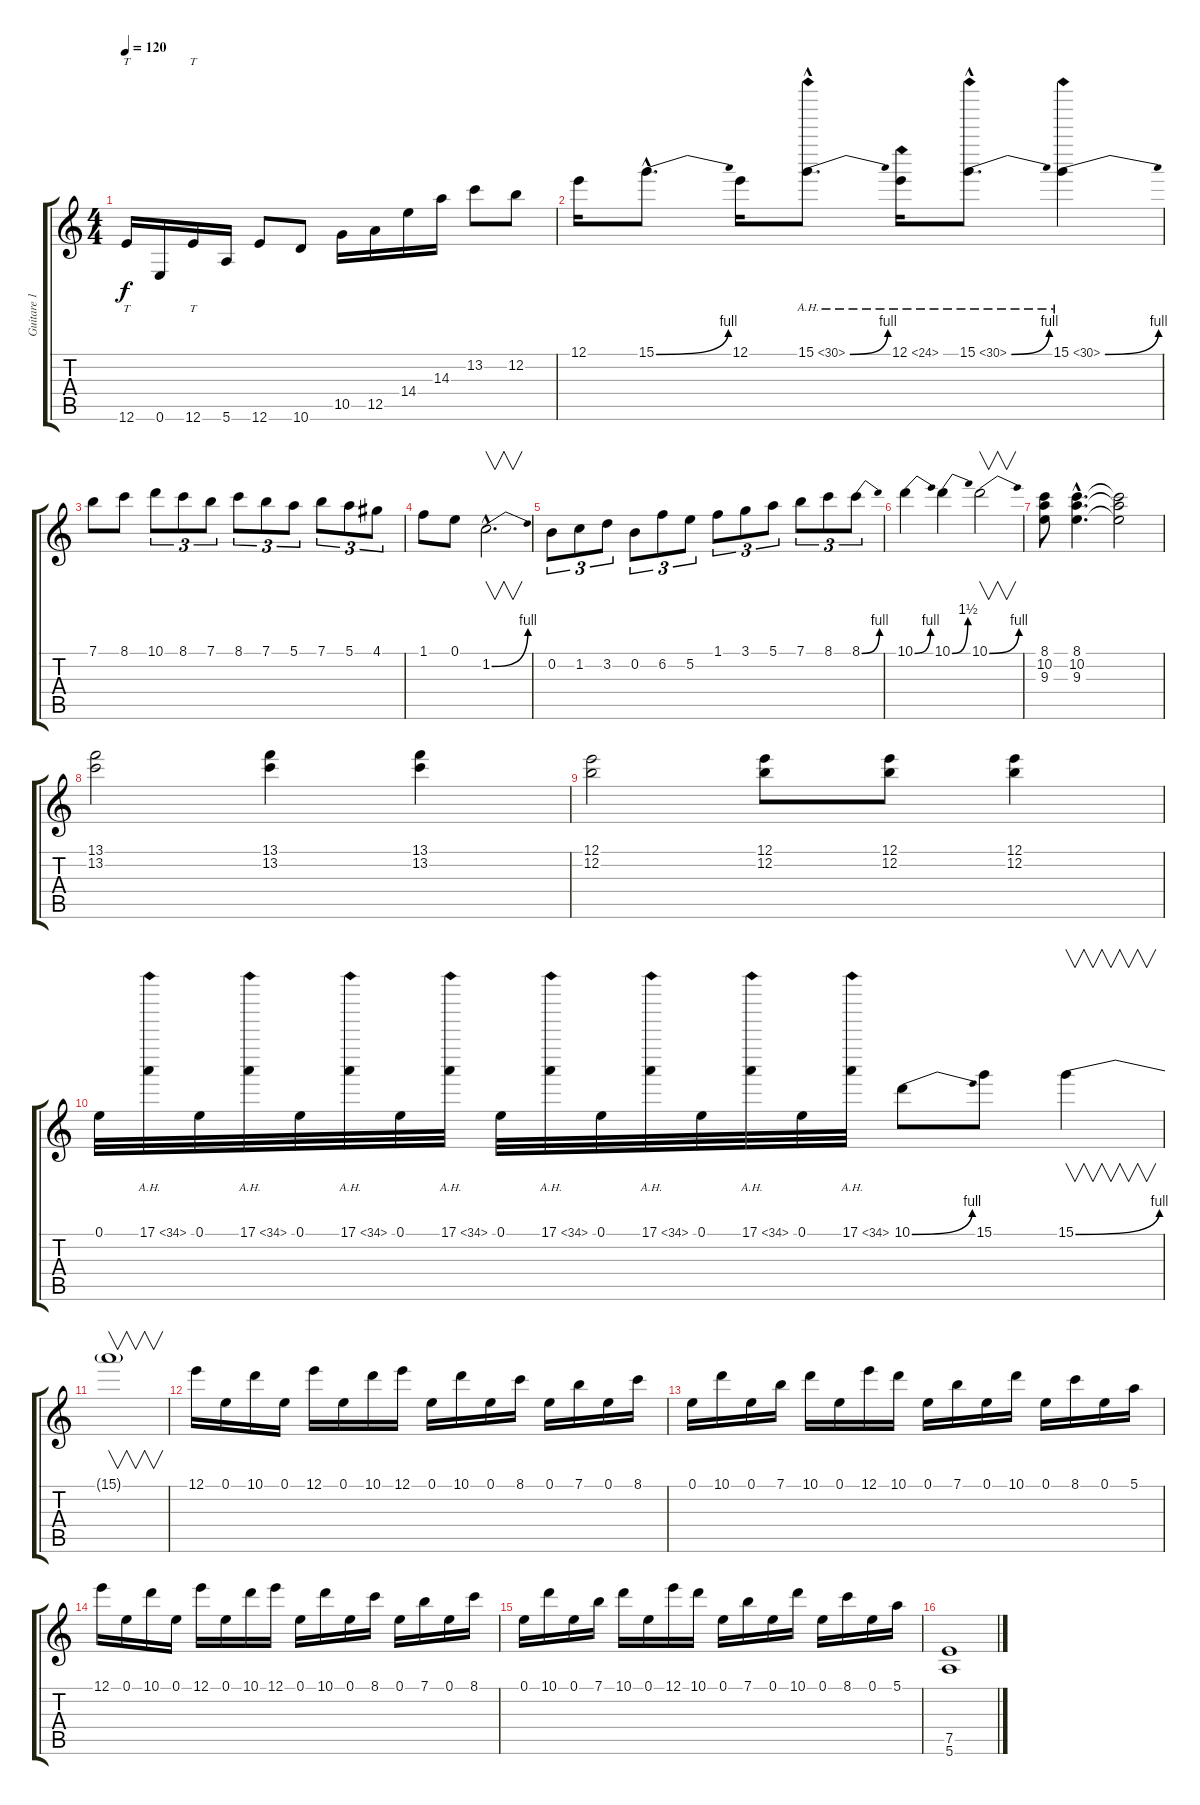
\track ("Guitare 1" "Guitare 1") {instrument distortionguitar}
\staff {score tabs}
\tuning (E4 B3 G3 D3 A2 E2) {hide}
\ts (4 4)
\tempo 120
\clef g2
\ks c
12.6.16{tt dy f} 0.6.16 12.6.16{tt} 5.6.16 12.6.8 10.6.8 10.5.16 12.5.16 14.4.16 14.3.16 13.2.8 12.2.8 |
12.1.16 15.1{be (bend 0 0 60 4) hac}.8{d} 12.1.16 15.1{be (bend 0 0 60 4) ah 15 hac}.8{d} 12.1{ah 12}.16 15.1{be (bend 0 0 60 4) ah 15 hac}.8{d} 15.1{be (bend 0 0 60 4) ah 15}.4 |
7.1.8 8.1.8 10.1.8{tu (3 2)} 8.1.8{tu (3 2)} 7.1.8{tu (3 2)} 8.1.8{tu (3 2)} 7.1.8{tu (3 2)} 5.1.8{tu (3 2)} 7.1.8{tu (3 2)} 5.1.8{tu (3 2)} 4.1.8{tu (3 2)} |
1.1.8 0.1.8 1.2{be (bend 0 0 60 4) hac}.2{v d} |
0.2.8{tu (3 2)} 1.2.8{tu (3 2)} 3.2.8{tu (3 2)} 0.2.8{tu (3 2)} 6.2.8{tu (3 2)} 5.2.8{tu (3 2)} 1.1.8{tu (3 2)} 3.1.8{tu (3 2)} 5.1.8{tu (3 2)} 7.1.8{tu (3 2)} 8.1.8{tu (3 2)} 8.1{be (bend 0 0 60 4)}.8{tu (3 2)} |
10.1{be (bend 0 0 60 4)}.4 10.1{be (bend 0 0 60 6)}.4 10.1{be (bend 0 0 60 4)}.2{v} |
(8.1 10.2 9.3).8 (8.1{hac} 10.2{hac} 9.3{hac}).4{d} (8.1{t} 10.2{t} 9.3{t}).2 |
(13.1 13.2).2 (13.1 13.2).4 (13.1 13.2).4 |
(12.1 12.2).2 (12.1 12.2).8 (12.1 12.2).8 (12.1 12.2).4 |
0.1.32 17.1{ah 17}.32 0.1.32 17.1{ah 17}.32 0.1.32 17.1{ah 17}.32 0.1.32 17.1{ah 17}.32 0.1.32 17.1{ah 17}.32 0.1.32 17.1{ah 17}.32 0.1.32 17.1{ah 17}.32 0.1.32 17.1{ah 17}.32 10.1{be (bend 0 0 60 4)}.8 15.1.8 15.1{be (bend 0 0 60 4)}.4{v} |
15.1{t}.1{v} |
12.1.16 0.1.16 10.1.16 0.1.16 12.1.16 0.1.16 10.1.16 12.1.16 0.1.16 10.1.16 0.1.16 8.1.16 0.1.16 7.1.16 0.1.16 8.1.16 |
0.1.16 10.1.16 0.1.16 7.1.16 10.1.16 0.1.16 12.1.16 10.1.16 0.1.16 7.1.16 0.1.16 10.1.16 0.1.16 8.1.16 0.1.16 5.1.16 |
12.1.16 0.1.16 10.1.16 0.1.16 12.1.16 0.1.16 10.1.16 12.1.16 0.1.16 10.1.16 0.1.16 8.1.16 0.1.16 7.1.16 0.1.16 8.1.16 |
0.1.16 10.1.16 0.1.16 7.1.16 10.1.16 0.1.16 12.1.16 10.1.16 0.1.16 7.1.16 0.1.16 10.1.16 0.1.16 8.1.16 0.1.16 5.1.16 |
(7.5 5.6).1
